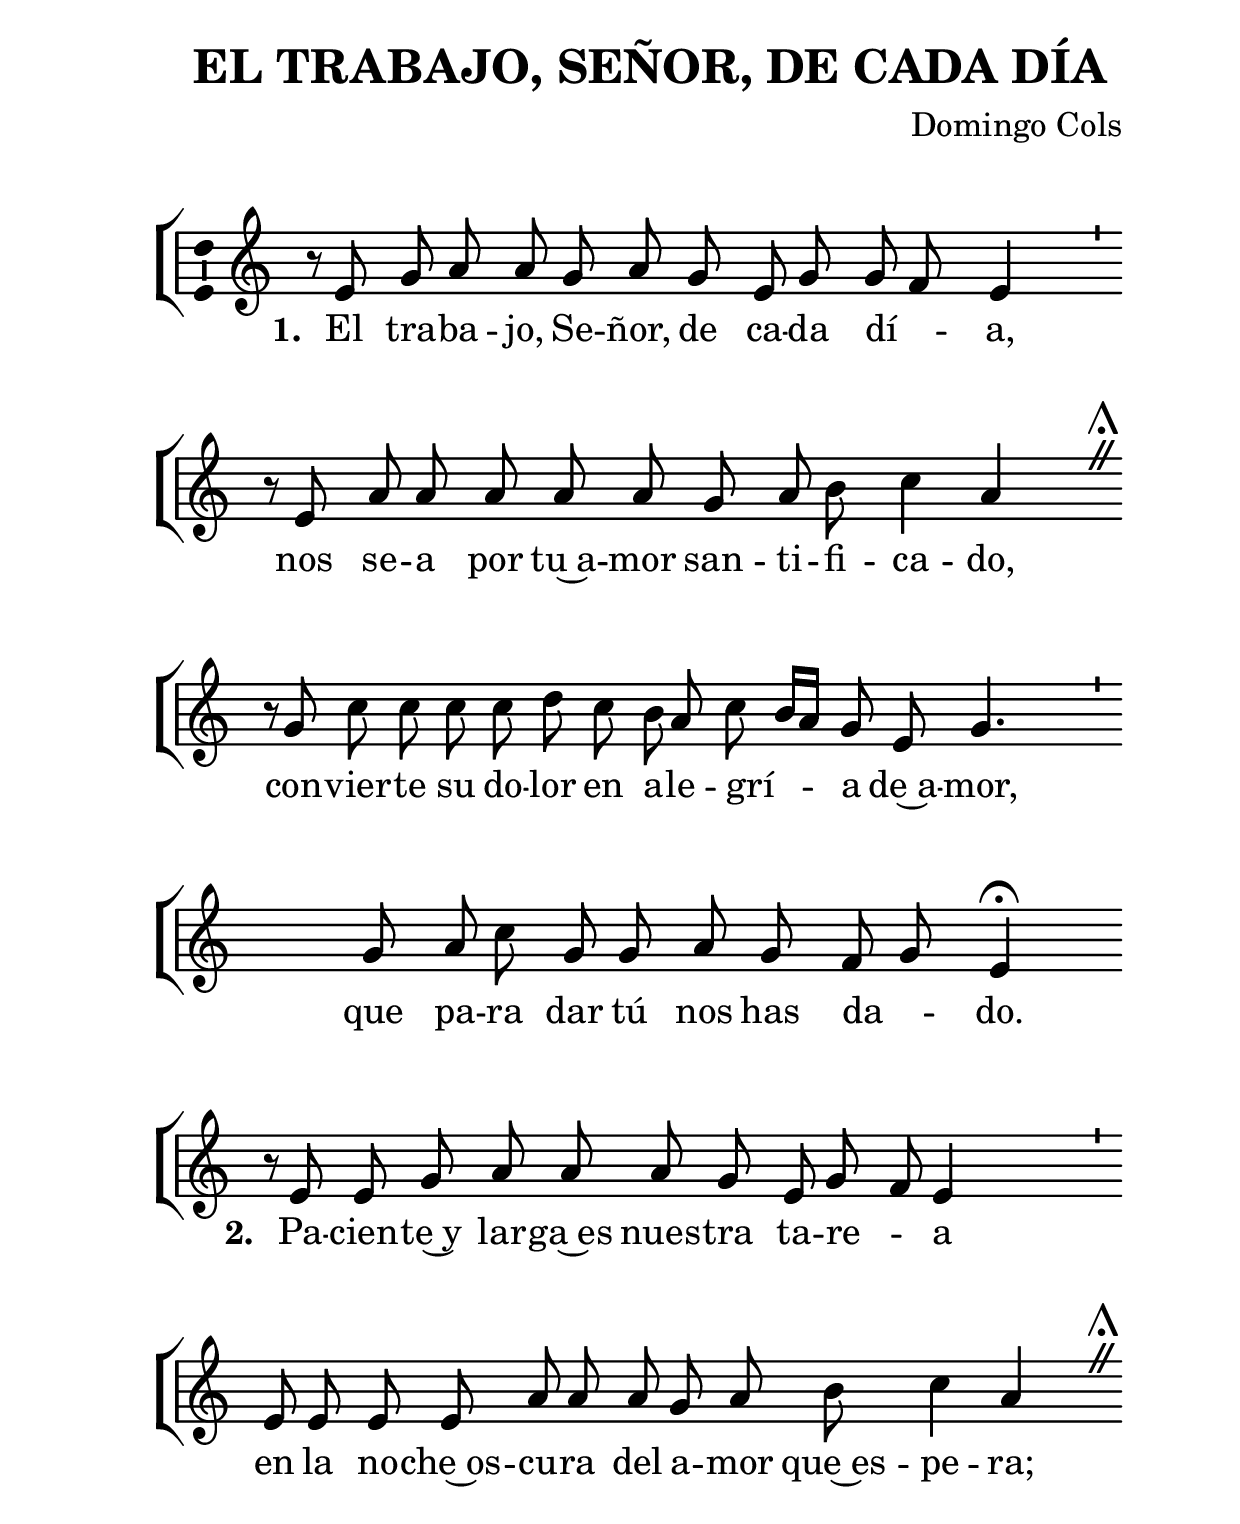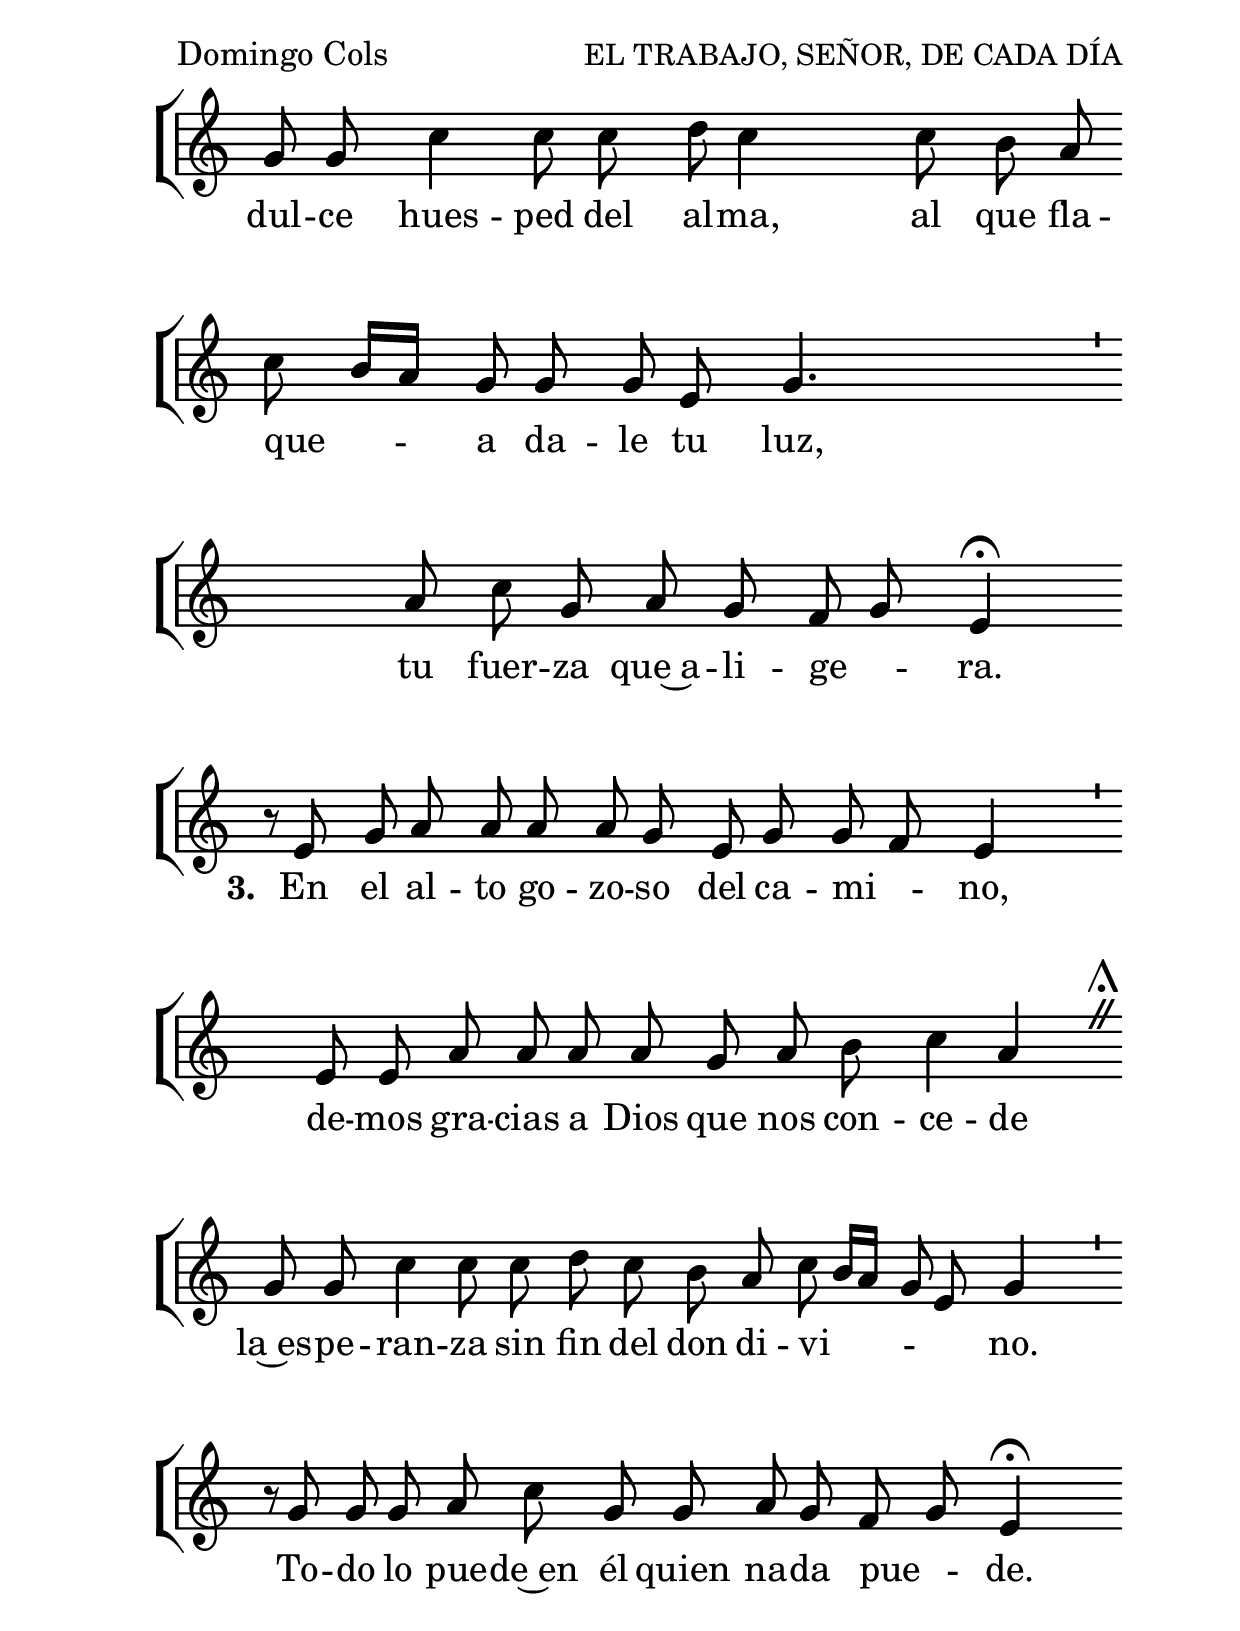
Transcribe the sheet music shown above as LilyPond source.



%versión de lilypond para la que se ha escrito esta partitura:
\version "2.16.0"

	%Tamaño papel
	#(set-default-paper-size "a4")
	%Tamaño partitura
	#(set-global-staff-size 29)
	%No responde al pulsar sobre una nota
	#(ly:set-option 'point-and-click #f)

%parámetros del encabezamiento:
\header {
	%title = "EL TRABAJO, SEÑOR, DE CADA DÍA"
	title = \markup{\fontsize #-1 "EL TRABAJO, SEÑOR, DE CADA DÍA"}
	subtitle = ""
	composer = "Domingo Cols"
	poet = ""
	meter = ""
	arranger = ""
%	tagline="Monasterio de la Madre de Dios. Buenafuente del Sistal."
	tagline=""
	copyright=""
	tiempo = ""
	usos = ""
	letra = "El trabajo, Señor, de cada día, nos sea por tu amor santificado, convierte su dolor en alegría de amor, que para dar tú nos has dado. Paciente y larga es nuestra tarea en la noche oscura del amor que espera; dulce huesped del alma, al que flaquea dale tu luz, tu fuerza que aligera. En el alto gozoso del camino, demos gracias a Dios que nos concede la esperanza sin fin del don divino. Todo lo puede en él quien nada puede."
	}

%parámetros asociados al papel:
\paper  {
	oddHeaderMarkup = \markup {\fill-line { \on-the-fly #not-first-page \fromproperty #'header:title \on-the-fly #not-first-page \fromproperty #'header:composer }}
	evenHeaderMarkup = \markup {\fill-line { \fromproperty #'header:composer \fromproperty #'header:title }}
	#(set-paper-size "a4")
	print-page-number = ##f
	first-page-number = 1
	print-first-page-number = ##f
%	head-separation = 3.0 \cm
	top-margin = 2.0 \cm
	bottom-margin = 0.5\cm
%%%	bottom-margin = -2.0\cm
	left-margin = 3.0 \cm
	line-width = 16.0 \cm
	indent = 8\mm
	interscoreline = 2.\mm
	between-system-space = 15\mm
%	para que las partituras no llenen la hoja:
	ragged-bottom = ##t
%	idem para la última hoja:
	ragged-last-bottom = ##f
%	para que las partituras llenen el ancho del papel:
	ragged-last = ##f
	after-title-space = 2.5 \cm
%page-count=1
%system-count=12

	%Flexible Vertical Spacing
%	markup-markup-spacing =
%	#'((basic-distance . 15) (minimum-distance . 15) (padding . 3))
	markup-system-spacing =
	#'((basic-distance . 15) (minimum-distance . 15) (padding . 3))
	system-system-spacing =
	#'((basic-distance . 15) (minimum-distance . 15) (padding . 3))
	score-system-spacing =
	#'((basic-distance . 15) (minimum-distance . 15) (padding . 5))
%	top-system-spacing = % header
%	#'((basic-distance . 8) (minimum-distance . 0) (padding . 0))
%	top-markup-spacing =
%	#'((basic-distance . 20) (minimum-distance . 20) (padding . 0))
	last-bottom-spacing = % footer
	#'((basic-distance . 5) (minimum-distance . 5) (padding . 0))
%	score-markup-spacing =
%	#'((basic-distance . 16) (minimum-distance . 13) (padding . 0))

	}


%para incluir divisiones gregorianas
\include "gregorian.ly"
%Ojo. Incluir este fichero implica desactivar la sentencia ragged-last = ##f
%Es decir, deja de justificar las partituras a la derecha


%parámetros que afectan a toda la partitura:
global =  {
	%clave de sol (G):
	\clef G
	%armadura:
%%%	\transpose a b
	\key c \major
	\tempo 4=75
	\set Score.tempoHideNote = ##t
	}

melodia =
%%%	\transpose a b
{
	\relative c' {

\repeat volta 4 {

\time 2/8

r8 e8 g a a g a g e g g f e4 s4
\divisioMinima
\break
r8 e8 a a a a a g a b c4 a s4
%\divisioMinima
\divisioMaior
\break
r8 g8 c c c c d c b a c b16 a g8 e g4. s8
\divisioMinima
\break
s8 g8 a c g g a g f g e4 \fermata s4

\finalis
\break

r8 e8 e g a a a g e g f e4 s8
\divisioMinima
\break
e8 e e e a a a g a b c4 a s4
%\divisioMinima
\divisioMaior
\break
g8 g c4 c8 c d c4 c8 b a c b16 a g8 g g e g4. s8
\divisioMinima
\break
s8 a8 c g a g f g e4 \fermata s4

\finalis
\break

r8 e8 g a a a a g e g g f e4 s4
\divisioMinima
\break
s8 e8 e a a a a g a b c4 a s4
%\divisioMinima
\divisioMaior
\break
g8 g c4 c8 c d c b a c b16 a g8 e g4 s4
\divisioMinima
\break
r8 g8 g g a c g g a g f g e4 \fermata s4

\finalis

}

%\bar "|."
}
}


texto = \lyricmode {
\set stanza =#"1. " El tra -- ba -- jo, Se -- ñor, de ca -- da dí -- _ a,
nos se -- a por tu~a -- mor san -- ti -- fi -- ca -- do,
con -- vier -- te su do -- lor en a -- le -- grí -- _ _ a
de~a -- mor, que pa -- ra dar tú nos has da -- _ do.

\set stanza =#"2. " Pa -- cien -- te~y lar -- ga~es nues -- tra ta -- re -- _ a
en la no -- che~os -- cu -- ra del a -- mor que~es -- pe -- ra;
dul -- ce hues -- ped del al -- ma, al que fla -- que -- _ _ a
da -- le tu luz, tu fuer -- za que~a -- li -- ge -- _ ra.

\set stanza =#"3. " En el al -- to go -- zo -- so del ca -- mi -- _ no,
de -- mos gra -- cias a Dios que nos con -- ce -- de
la~es -- pe -- ran -- za sin fin del don di -- vi -- _ _ _ _ no.
To -- do lo pue -- de~en él quien na -- da pue -- _ de.
	}


vozStaff = \context Voice = vozStaff
\with {\consists "Ambitus_engraver"}
<<
	\set Staff.instrumentName = ""
	\set Staff.shortInstrumentName = ""
	\set Staff.midiInstrument = #"acoustic grand"
	\set Staff.midiMinimumVolume = #0.7
	\set Staff.midiMaximumVolume = #0.9
	\global
	\melodia
	>>


textoStaff = \context Lyrics = textoStaff <<
	\lyricsto vozStaff \texto
	>>


\book {
	\score {
		\context ChoirStaff {
			\override StaffGroup.SystemStartBracket #'collapse-height = #1
			\override Score.SystemStartBar #'collapse-height = #1
			<<
			\vozStaff
			\textoStaff
			>>
		}
		\layout {
ragged-last = ##f
	    		\context {
				\Lyrics
				%\override LyricText #'font-size = #2
				}
	   		\context {
				\Score
				%\override StaffSymbol #'staff-space = #(magstep +3)
				}
			\context {
				\Staff
				\remove "Time_signature_engraver"
				\override BarLine #'transparent = ##t
				}
			}
		}
	\score {
		\context ChoirStaff {
			\override StaffGroup.SystemStartBracket #'collapse-height = #1
			\override Score.SystemStartBar #'collapse-height = #1
			<<
			\vozStaff
			>>
		}
		\midi {
	  		\context {
	  			\Score
				tempoWholesPerMinute = #(ly:make-moment 70 4)
				}
			}
		}
}


